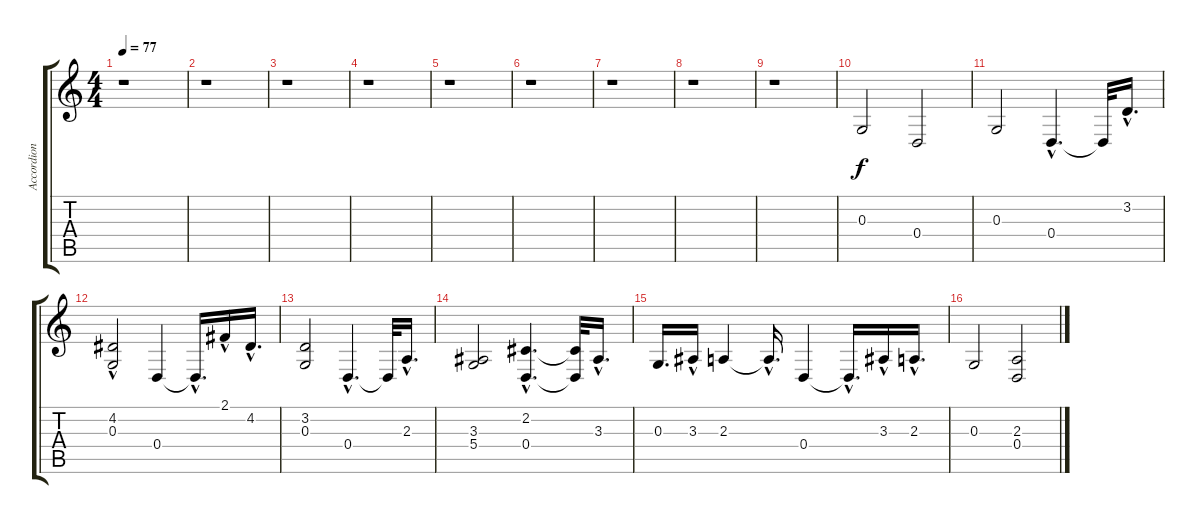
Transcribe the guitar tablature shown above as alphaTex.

\track ("Accordion" "Accordion") {instrument accordion}
\staff {score tabs}
\tuning (E4 B3 G3 D3 A2 E2) {hide}
\ts (4 4)
\tempo 77
\clef g2
\ks c
r.1{dy f} |
r.1 |
r.1 |
r.1 |
r.1 |
r.1 |
r.1 |
r.1 |
r.1 |
0.3.2 0.4.2 |
0.3.2 0.4{hac}.4{d} 0.4{t}.32 3.2{hac}.16{d} |
(4.2{hac} 0.3).2 0.4.4 0.4{hac t}.16{d} 2.1{hac}.16 4.2{hac}.16{d} |
(3.2 0.3).2 0.4{hac}.4{d} 0.4{t}.32 2.3{hac}.16{d} |
(3.3 5.4).2{volume 16} (2.2{hac} 0.4{hac}).4{d volume 13} (2.2{t} 0.4{t}).32 3.3{hac}.16{d volume 12} |
0.3.16{d volume 11} 3.3{hac}.16{volume 10} 2.3.4{volume 10} 2.3{hac t}.16{d} 0.4.4{volume 8} 0.4{hac t}.16{d} 3.3{hac}.16{volume 7} 2.3{hac}.16{d volume 7} |
0.3.2{volume 6} (2.3 0.4).2{volume 5}
